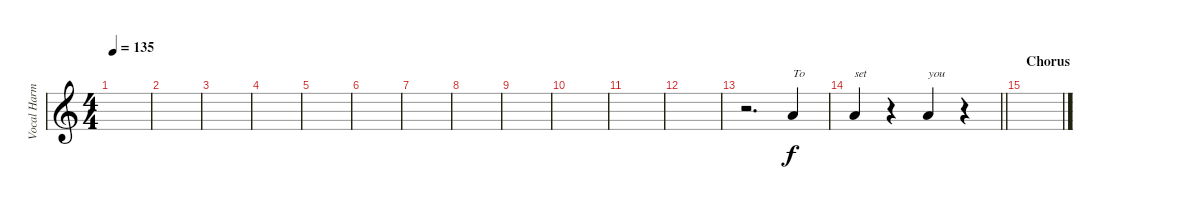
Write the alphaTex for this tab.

\track ("Vocal Harmony" "Vocal Harm") {instrument lead2sawtooth}
\staff {score}
\tuning (E4 B3 G3 D3 A2 D2) {hide}
\ts (4 4)
\tempo 135
\clef g2
\ks c
|
|
|
|
|
|
|
|
|
|
|
|
r.2{d} 5.1.4{txt "To"} |
\barLineRight lightlight
5.1.4{txt "set"} r.4 5.1.4{txt "you"} r.4 |
\section ("" "Chorus")
